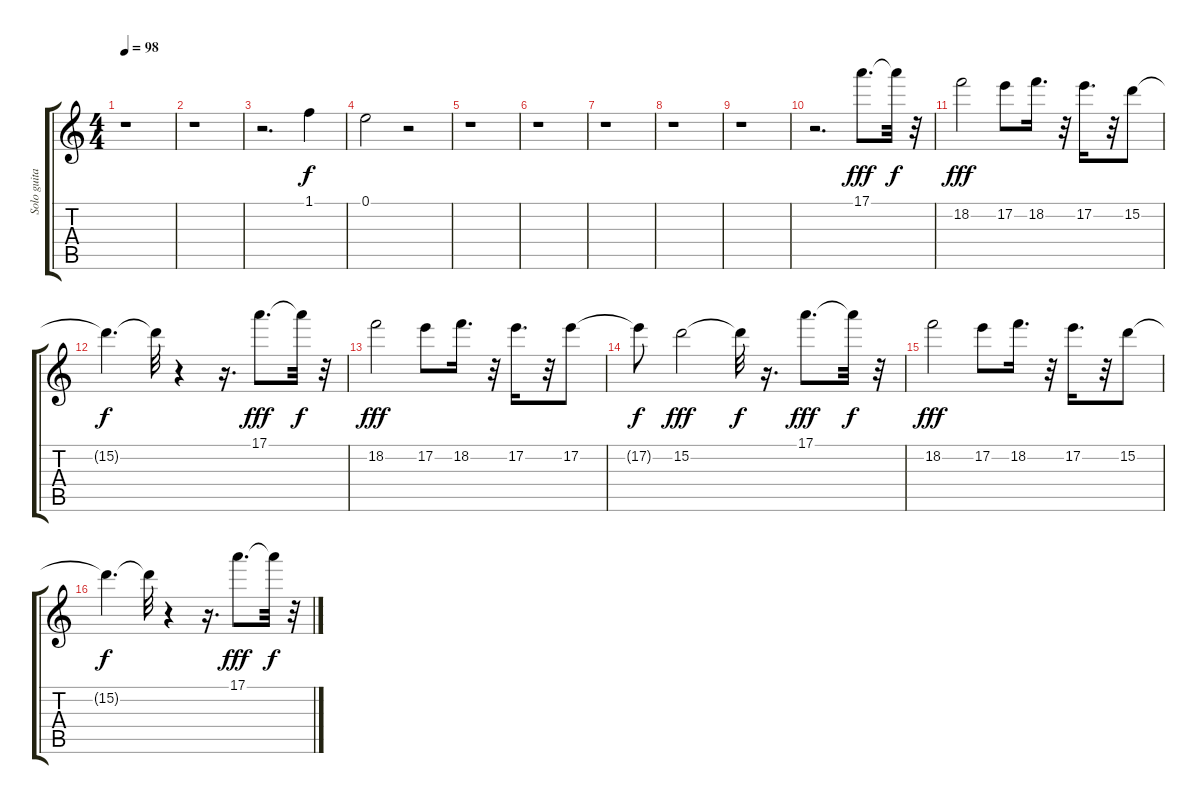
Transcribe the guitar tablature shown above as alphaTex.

\track ("Solo guitare" "Solo guita") {instrument distortionguitar}
\staff {score tabs}
\tuning (E4 B3 G3 D3 A2 E2) {hide}
\ts (4 4)
\tempo 98
\clef g2
\ks c
r.1{dy f} |
r.1 |
r.2{d} 1.1.4 |
0.1.2 r.2 |
r.1 |
r.1 |
r.1 |
r.1 |
r.1 |
r.2{d} 17.1.8{d dy fff} 17.1{t}.32{dy f} r.32 |
18.2.2{dy fff} 17.2.8 18.2.16{d} r.32 17.2.16{d} r.32 15.2.8 |
15.2{t}.4{d dy f} 15.2{t}.32 r.4 r.16{d} 17.1.8{d dy fff} 17.1{t}.32{dy f} r.32 |
18.2.2{dy fff} 17.2.8 18.2.16{d} r.32 17.2.16{d} r.32 17.2.8 |
17.2{t}.8{dy f} 15.2.2{dy fff} 15.2{t}.32{dy f} r.16{d} 17.1.8{d dy fff} 17.1{t}.32{dy f} r.32 |
18.2.2{dy fff} 17.2.8 18.2.16{d} r.32 17.2.16{d} r.32 15.2.8 |
15.2{t}.4{d dy f} 15.2{t}.32 r.4 r.16{d} 17.1.8{d dy fff} 17.1{t}.32{dy f} r.32
